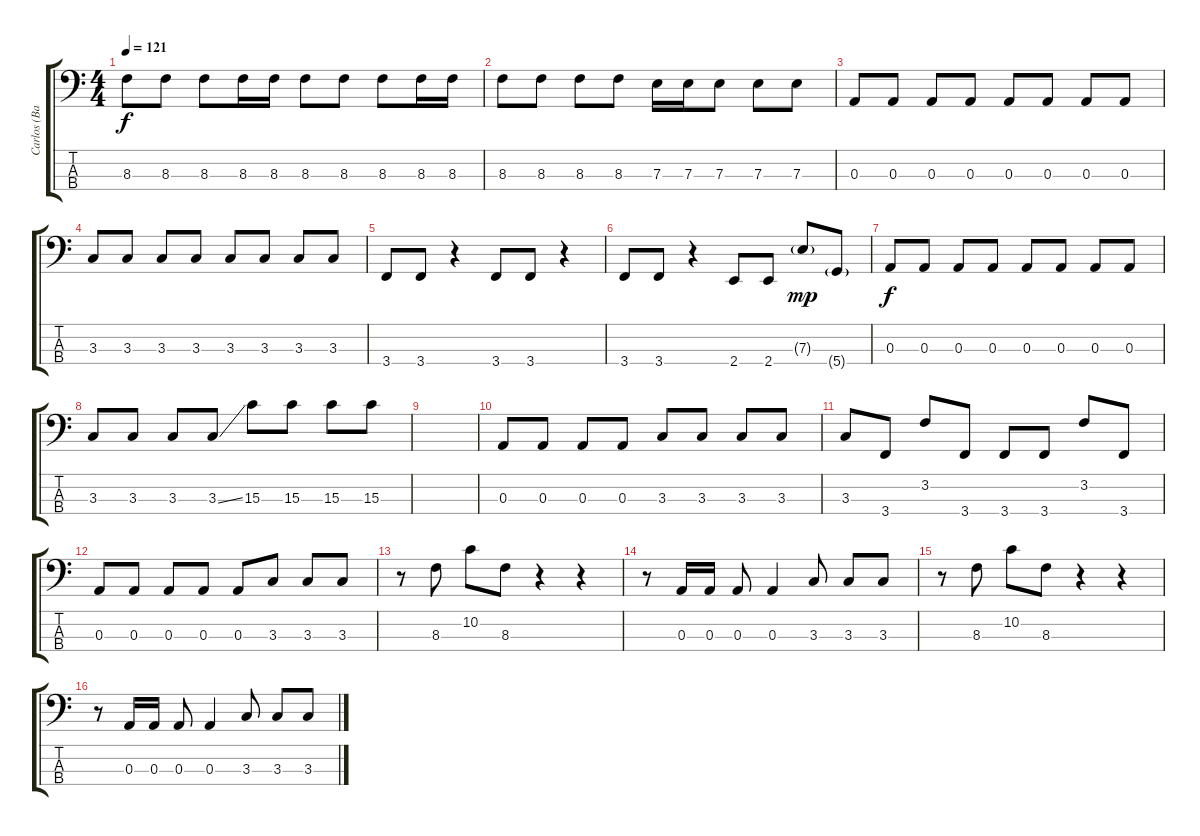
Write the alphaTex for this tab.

\track ("Carlos (Bass)" "Carlos (Ba") {instrument electricbassfinger}
\staff {score tabs}
\tuning (G2 D2 A1 D1) {hide}
\ts (4 4)
\tempo 121
\clef f4
\ks c
8.3.8{dy f} 8.3.8 8.3.8 8.3.16 8.3.16 8.3.8 8.3.8 8.3.8 8.3.16 8.3.16 |
8.3.8 8.3.8 8.3.8 8.3.8 7.3.16 7.3.16 7.3.8 7.3.8 7.3.8 |
0.3.8 0.3.8 0.3.8 0.3.8 0.3.8 0.3.8 0.3.8 0.3.8 |
3.3.8 3.3.8 3.3.8 3.3.8 3.3.8 3.3.8 3.3.8 3.3.8 |
3.4.8 3.4.8 r.4 3.4.8 3.4.8 r.4 |
3.4.8 3.4.8 r.4 2.4.8 2.4.8 7.3{g}.8{dy mp} 5.4{g}.8 |
0.3.8{dy f} 0.3.8 0.3.8 0.3.8 0.3.8 0.3.8 0.3.8 0.3.8 |
3.3.8 3.3.8 3.3.8 3.3{ss}.8 15.3.8 15.3.8 15.3.8 15.3.8 |
|
0.3.8 0.3.8 0.3.8 0.3.8 3.3.8 3.3.8 3.3.8 3.3.8 |
3.3.8 3.4.8 3.2.8 3.4.8 3.4.8 3.4.8 3.2.8 3.4.8 |
0.3.8 0.3.8 0.3.8 0.3.8 0.3.8 3.3.8 3.3.8 3.3.8 |
r.8 8.3.8 10.2.8 8.3.8 r.4 r.4 |
r.8 0.3.16 0.3.16 0.3.8 0.3.4 3.3.8 3.3.8 3.3.8 |
r.8 8.3.8 10.2.8 8.3.8 r.4 r.4 |
r.8 0.3.16 0.3.16 0.3.8 0.3.4 3.3.8 3.3.8 3.3.8
